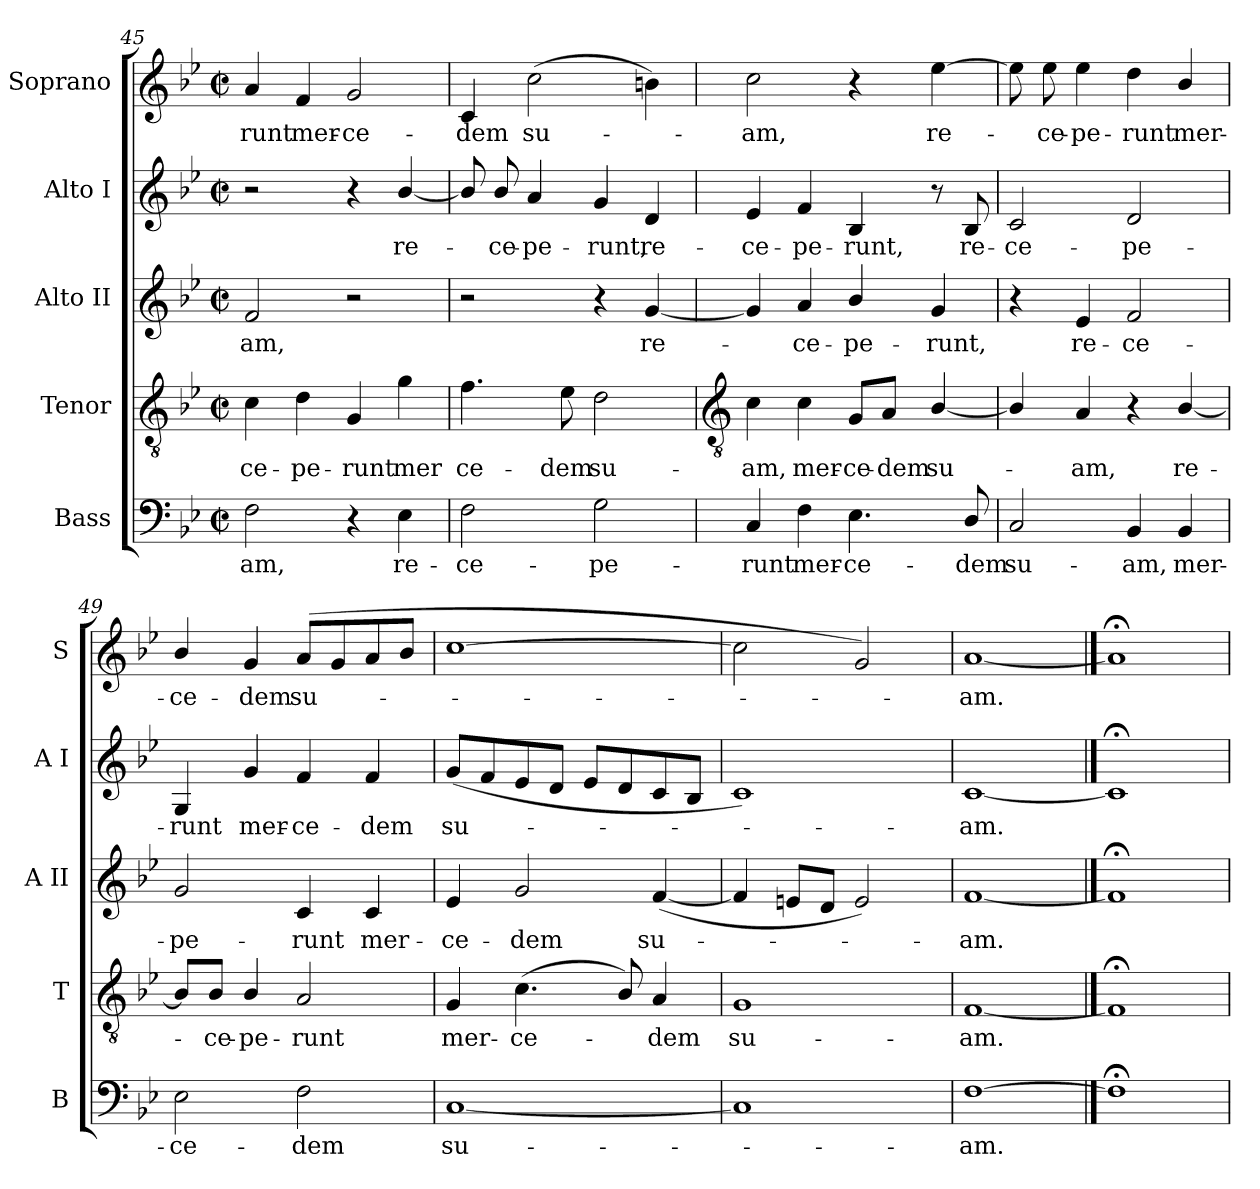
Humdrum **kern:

**kern	**text	**kern	**text	**kern	**text	**kern	**text	**kern	**text
*part5	*part5	*part4	*part4	*part3	*part3	*part2	*part2	*part1	*part1
*staff5	*staff5	*staff4	*staff4	*staff3	*staff3	*staff2	*staff2	*staff1	*staff1
*I"Bass	*	*I"Tenor	*	*I"Alto II	*	*I"Alto I	*	*I"Soprano	*
*I'B	*	*I'T	*	*I'A II	*	*I'A I	*	*I'S	*
*clefF4	*	*clefGv2	*	*clefG2	*	*clefG2	*	*clefG2	*
*k[b-e-]	*	*k[b-e-]	*	*k[b-e-]	*	*k[b-e-]	*	*k[b-e-]	*
*B-:	*	*B-:	*	*B-:	*	*B-:	*	*B-:	*
*M2/2	*	*M2/2	*	*M2/2	*	*M2/2	*	*M2/2	*
*met(c|)	*	*met(c|)	*	*met(c|)	*	*met(c|)	*	*met(c|)	*
=45	=45	=45	=45	=45	=45	=45	=45	=45	=45
!	!LO:LY:b	!	!LO:LY:b	!	!LO:LY:b	!	!	!	!LO:LY:b
2F	-am,	4c	-ce-	2f	am,	2r	.	4a	-runt
!	!	!	!LO:LY:b	!	!	!	!	!	!LO:LY:b
.	.	4d	-pe-	.	.	.	.	4f	mer-
!	!	!	!LO:LY:b	!	!	!	!	!	!LO:LY:b
4r	.	4G	-runt	2r	.	4r	.	2g	-ce-
!	!LO:LY:b	!	!LO:LY:b	!	!	!	!LO:LY:b	!	!
4E-	re-	4g	mer	.	.	[4b-/	re-	.	.
=46	=46	=46	=46	=46	=46	=46	=46	=46	=46
!	!LO:LY:b	!	!LO:LY:b	!	!	!	!	!	!LO:LY:b
2F	-ce-	4.f	ce-	2r	.	8b-/]	.	4c	-dem
!	!	!	!	!	!	!	!LO:LY:b	!	!
.	.	.	.	.	.	8b-/	ce-	.	.
!	!	!	!	!	!	!	!LO:LY:b	!	!LO:LY:b
.	.	.	.	.	.	4a	-pe-	(>2cc	su-
!	!	!	!LO:LY:b	!	!	!	!	!	!
.	.	8e-	-dem	.	.	.	.	.	.
!	!LO:LY:b	!	!LO:LY:b	!	!	!	!LO:LY:b	!	!
2G	-pe-	2d	su-	4r	.	4g	-runt,	.	.
!	!	!	!	!	!LO:LY:b	!	!LO:LY:b	!	!
.	.	.	.	[4g	re-	4d	re-	4bn)	.
!!LO:LB:g=z
=47	=47	=47	=47	=47	=47	=47	=47	=47	=47
*	*	*clefGv2	*	*	*	*	*	*	*
!	!LO:LY:b	!	!LO:LY:b	!	!	!	!LO:LY:b	!	!LO:LY:b
4C	-runt	4c	-am,	4g]	.	4e-	-ce-	2cc	am,
!	!LO:LY:b	!	!LO:LY:b	!	!LO:LY:b	!	!LO:LY:b	!	!
4F	mer-	4c	mer--	4a	ce-	4f	-pe-	.	.
!	!LO:LY:b	!	!LO:LY:b	!	!LO:LY:b	!	!LO:LY:b	!	!
4.E-	-ce-	8G/L	-ce-	4b-/	-pe-	4B-	-runt,	4r	.
!	!	!	!LO:LY:b	!	!	!	!	!	!
.	.	8A/J	-dem	.	.	.	.	.	.
!	!	!	!LO:LY:b	!	!LO:LY:b	!	!	!	!LO:LY:b
.	.	[4B-/	su-	4g	-runt,	8r	.	[4ee-	re-
!	!LO:LY:b	!	!	!	!	!	!LO:LY:b	!	!
8D/	-dem	.	.	.	.	8B-	re-	.	.
=48	=48	=48	=48	=48	=48	=48	=48	=48	=48
!	!LO:LY:b	!	!	!	!	!	!LO:LY:b	!	!
2C	su-	4B-/]	.	4r	.	2c	-ce-	8ee-]	.
!	!	!	!	!	!	!	!	!	!LO:LY:b
.	.	.	.	.	.	.	.	8ee-	ce-
!	!	!	!LO:LY:b	!	!LO:LY:b	!	!	!	!LO:LY:b
.	.	4A	am,	4e-	re-	.	.	4ee-	-pe-
!	!LO:LY:b	!	!	!	!LO:LY:b	!	!LO:LY:b	!	!LO:LY:b
4BB-	-am,	4r	.	2f	-ce-	2d	-pe-	4dd	-runt
!	!LO:LY:b	!	!LO:LY:b	!	!	!	!	!	!LO:LY:b
4BB-	mer-	[4B-/	re-	.	.	.	.	4b-/	mer-
=49	=49	=49	=49	=49	=49	=49	=49	=49	=49
!	!LO:LY:b	!	!	!	!LO:LY:b	!	!LO:LY:b	!	!LO:LY:b
2E-	-ce-	8B-/L]	.	2g	-pe-	4G	-runt	4b-/	-ce-
!	!	!	!LO:LY:b	!	!	!	!	!	!
.	.	8B-/J	ce-	.	.	.	.	.	.
!	!	!	!LO:LY:b	!	!	!	!LO:LY:b	!	!LO:LY:b
.	.	4B-/	-pe-	.	.	4g	mer-	4g	-dem
!	!LO:LY:b	!	!LO:LY:b	!	!LO:LY:b	!	!LO:LY:b	!	!LO:LY:b
2F	-dem	2A	-runt	4c	-runt	4f	-ce-	(<8aL	su-
.	.	.	.	.	.	.	.	8g	.
!	!	!	!	!	!LO:LY:b	!	!LO:LY:b	!	!
.	.	.	.	4c	mer-	4f	-dem	8a	.
.	.	.	.	.	.	.	.	8b-J	.
=50	=50	=50	=50	=50	=50	=50	=50	=50	=50
!	!LO:LY:b	!	!LO:LY:b	!	!LO:LY:b	!	!LO:LY:b	!	!
[1C	su-	4G	mer-	4e-	-ce-	(<8gL	su-	[1cc	.
.	.	.	.	.	.	8f	.	.	.
!	!	!	!LO:LY:b	!	!LO:LY:b	!	!	!	!
.	.	(<4.c	-ce-	2g	-dem	8e-	.	.	.
.	.	.	.	.	.	8dJ	.	.	.
.	.	.	.	.	.	8e-L	.	.	.
.	.	8B-/)	.	.	.	8d	.	.	.
!	!	!	!LO:LY:b	!	!LO:LY:b	!	!	!	!
.	.	4A	dem	(<[4f	su-	8c	.	.	.
.	.	.	.	.	.	8B-J	.	.	.
=51	=51	=51	=51	=51	=51	=51	=51	=51	=51
!	!	!	!LO:LY:b	!	!	!	!	!	!
1C]	.	1G	su-	4f]	.	1c)	.	2cc]	.
.	.	.	.	8enL	.	.	.	.	.
.	.	.	.	8dJ	.	.	.	.	.
.	.	.	.	2e)	.	.	.	2g)	.
=52	=52	=52	=52	=52	=52	=52	=52	=52	=52
!	!LO:LY:b	!	!LO:LY:b	!	!LO:LY:b	!	!LO:LY:b	!	!LO:LY:b
[1F	am.	[1F	-am.	[1f	am.	[1c	am.	[1a	am.
==53	==53	==53	==53	==53	==53	==53	==53	==53	==53
1F;<]	.	1F;<]	.	1f;<]	.	1c;<]	.	1a;<]	.
=	=	=	=	=	=	=	=	=	=
*-	*-	*-	*-	*-	*-	*-	*-	*-	*-
